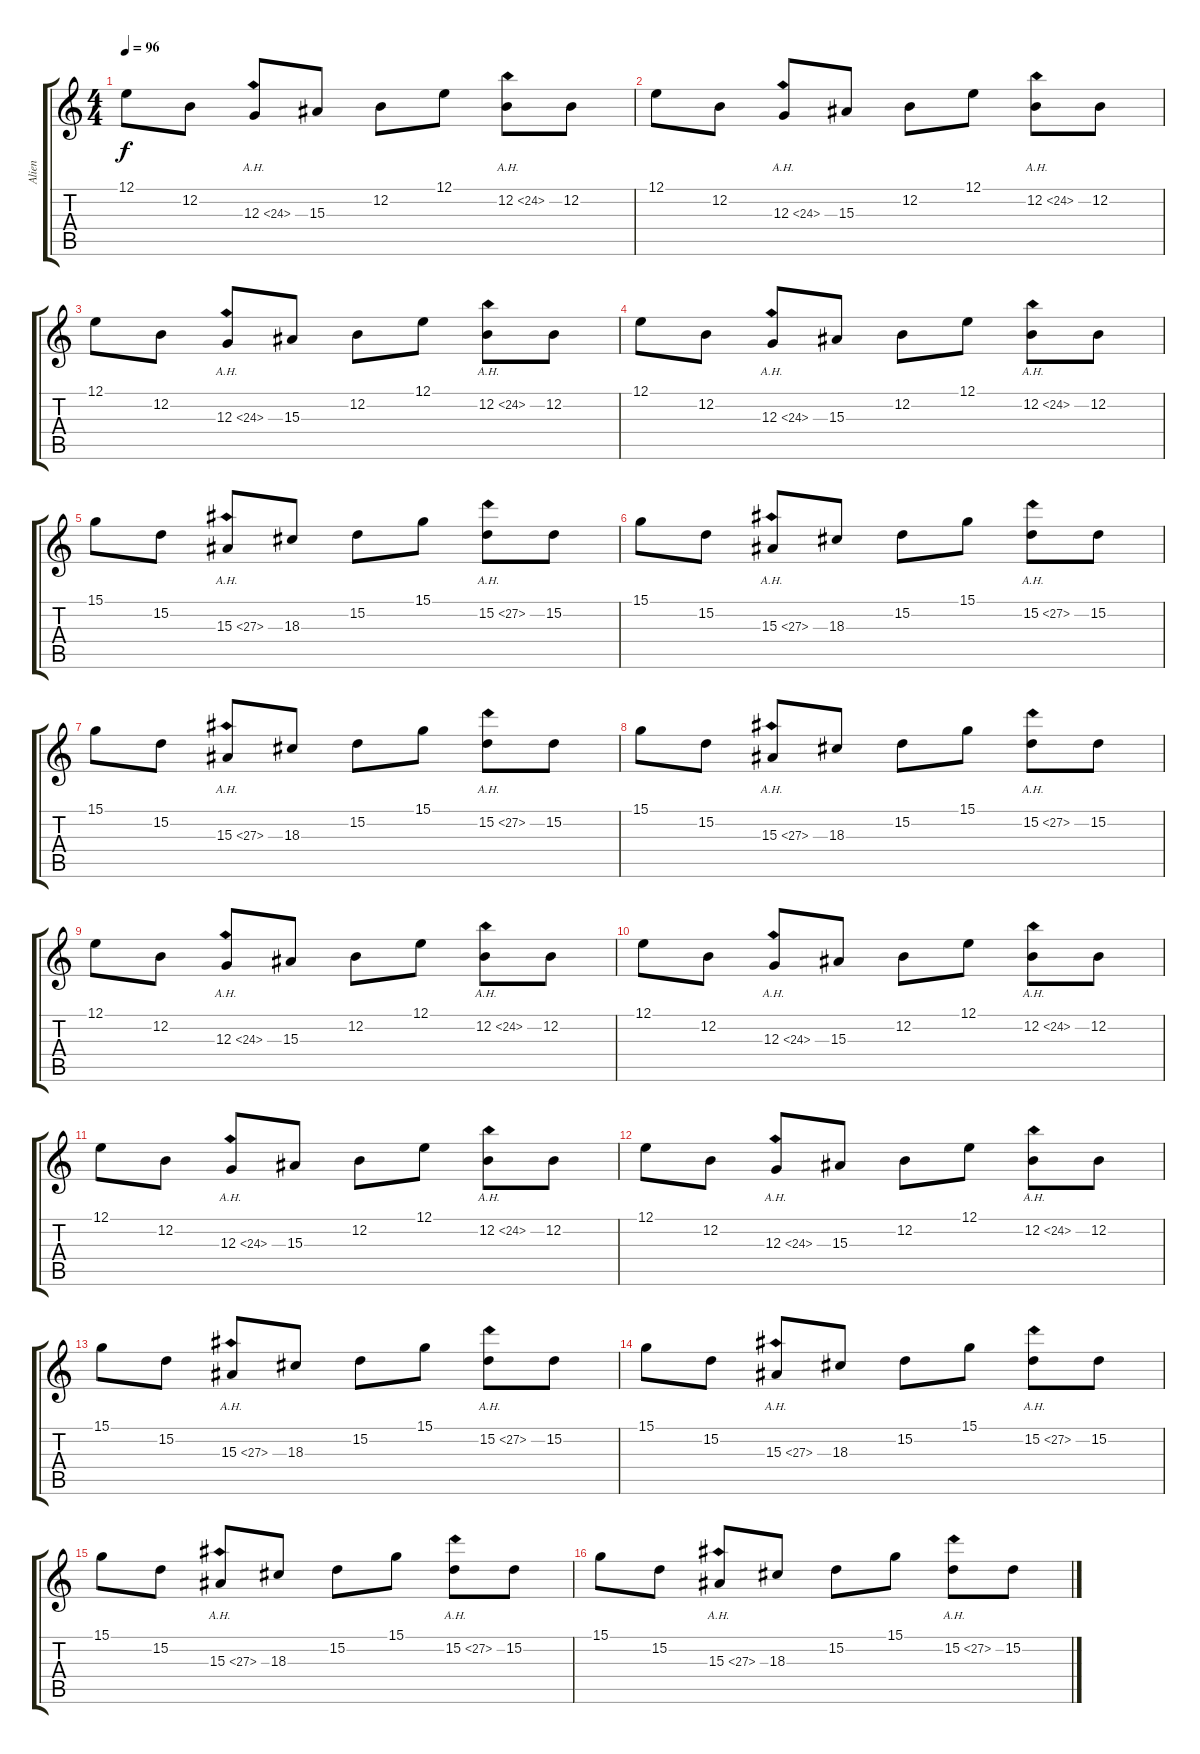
\track ("Alien" "Alien") {instrument fx8scifi}
\staff {score tabs}
\tuning (E4 B3 G3 D3 A2 E2) {hide}
\ts (4 4)
\tempo 96
\clef g2
\ks c
12.1.8{dy f} 12.2.8 12.3{ah 12}.8 15.3.8 12.2.8 12.1.8 12.2{ah 12}.8 12.2.8 |
12.1.8 12.2.8 12.3{ah 12}.8 15.3.8 12.2.8 12.1.8 12.2{ah 12}.8 12.2.8 |
12.1.8 12.2.8 12.3{ah 12}.8 15.3.8 12.2.8 12.1.8 12.2{ah 12}.8 12.2.8 |
12.1.8 12.2.8 12.3{ah 12}.8 15.3.8 12.2.8 12.1.8 12.2{ah 12}.8 12.2.8 |
15.1.8 15.2.8 15.3{ah 12}.8 18.3.8 15.2.8 15.1.8 15.2{ah 12}.8 15.2.8 |
15.1.8 15.2.8 15.3{ah 12}.8 18.3.8 15.2.8 15.1.8 15.2{ah 12}.8 15.2.8 |
15.1.8 15.2.8 15.3{ah 12}.8 18.3.8 15.2.8 15.1.8 15.2{ah 12}.8 15.2.8 |
15.1.8 15.2.8 15.3{ah 12}.8 18.3.8 15.2.8 15.1.8 15.2{ah 12}.8 15.2.8 |
12.1.8 12.2.8 12.3{ah 12}.8 15.3.8 12.2.8 12.1.8 12.2{ah 12}.8 12.2.8 |
12.1.8 12.2.8 12.3{ah 12}.8 15.3.8 12.2.8 12.1.8 12.2{ah 12}.8 12.2.8 |
12.1.8 12.2.8 12.3{ah 12}.8 15.3.8 12.2.8 12.1.8 12.2{ah 12}.8 12.2.8 |
12.1.8 12.2.8 12.3{ah 12}.8 15.3.8 12.2.8 12.1.8 12.2{ah 12}.8 12.2.8 |
15.1.8 15.2.8 15.3{ah 12}.8 18.3.8 15.2.8 15.1.8 15.2{ah 12}.8 15.2.8 |
15.1.8 15.2.8 15.3{ah 12}.8 18.3.8 15.2.8 15.1.8 15.2{ah 12}.8 15.2.8 |
15.1.8 15.2.8 15.3{ah 12}.8 18.3.8 15.2.8 15.1.8 15.2{ah 12}.8 15.2.8 |
15.1.8 15.2.8 15.3{ah 12}.8 18.3.8 15.2.8 15.1.8 15.2{ah 12}.8 15.2.8
